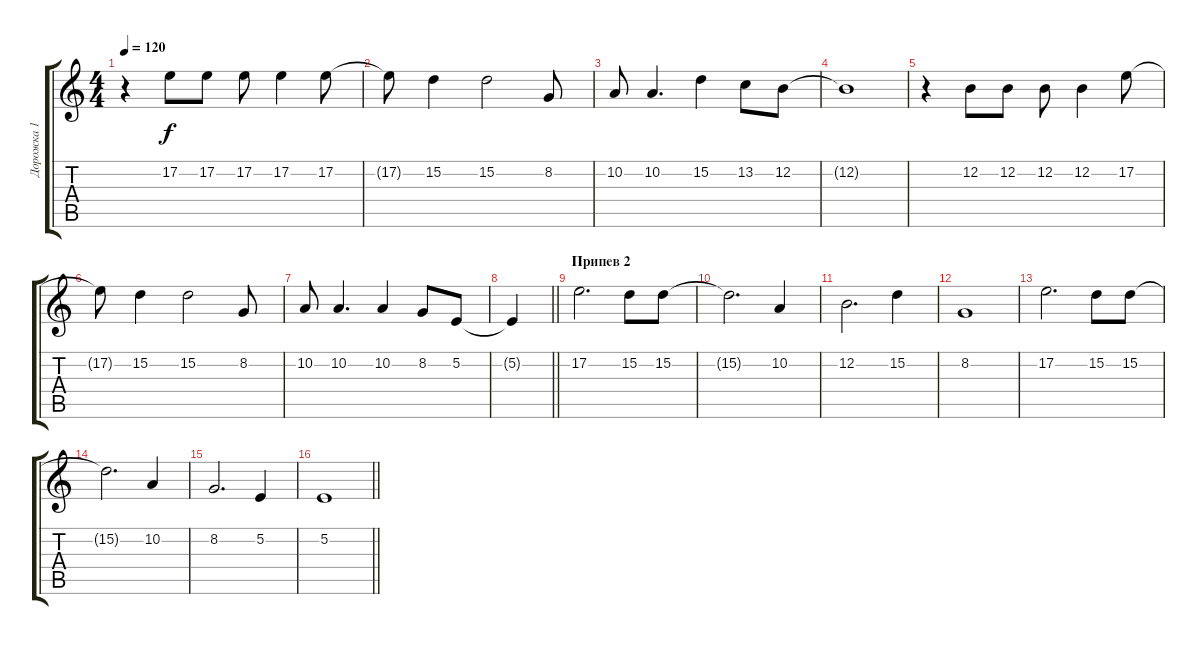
\track ("Дорожка 1" "Дорожка 1") {instrument lead1square}
\staff {score tabs}
\tuning (E4 B3 G3 D3 A2 E2) {hide}
\ts (4 4)
\tempo 120
\clef g2
\ks c
r.4{dy f} 17.2.8 17.2.8 17.2.8 17.2.4 17.2.8 |
17.2{t}.8 15.2.4 15.2.2 8.2.8 |
10.2.8 10.2.4{d} 15.2.4 13.2.8 12.2.8 |
12.2{t}.1 |
r.4 12.2.8 12.2.8 12.2.8 12.2.4 17.2.8 |
17.2{t}.8 15.2.4 15.2.2 8.2.8 |
10.2.8 10.2.4{d} 10.2.4 8.2.8 5.2.8 |
\barLineRight lightlight
5.2{t}.4 |
\section ("" "Припев 2")
17.2.2{d} 15.2.8 15.2.8 |
15.2{t}.2{d} 10.2.4 |
12.2.2{d} 15.2.4 |
8.2.1 |
17.2.2{d} 15.2.8 15.2.8 |
15.2{t}.2{d} 10.2.4 |
8.2.2{d} 5.2.4 |
\barLineRight lightlight
5.2.1
